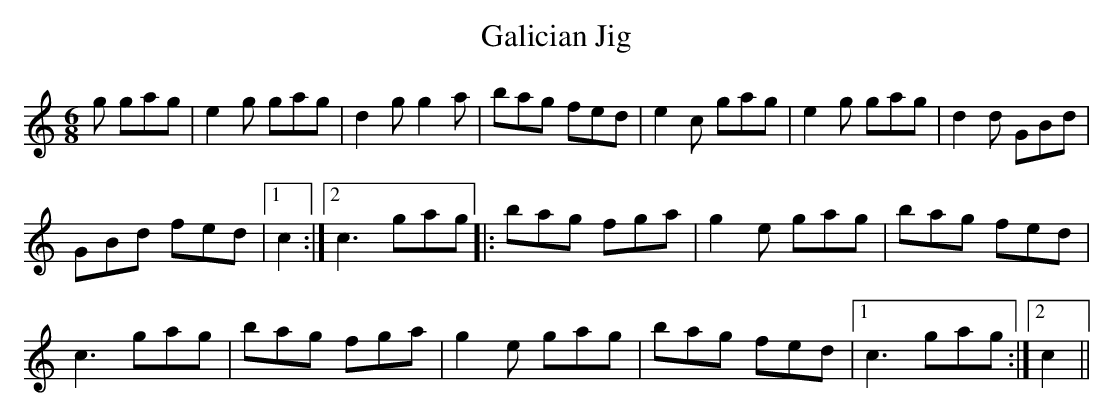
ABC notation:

X:1
T:Galician Jig
L:1/8
M:6/8
K:C major
g gag | e2g gag | d2g g2a | bag fed | e2c gag | e2g gag | d2d GBd |
GBd fed |1 c2 :|2 c3 gag |: bag fga | g2e gag | bag fed |
c3 gag | bag fga | g2e gag | bag fed |1 c3 gag :|2 c2 ||
